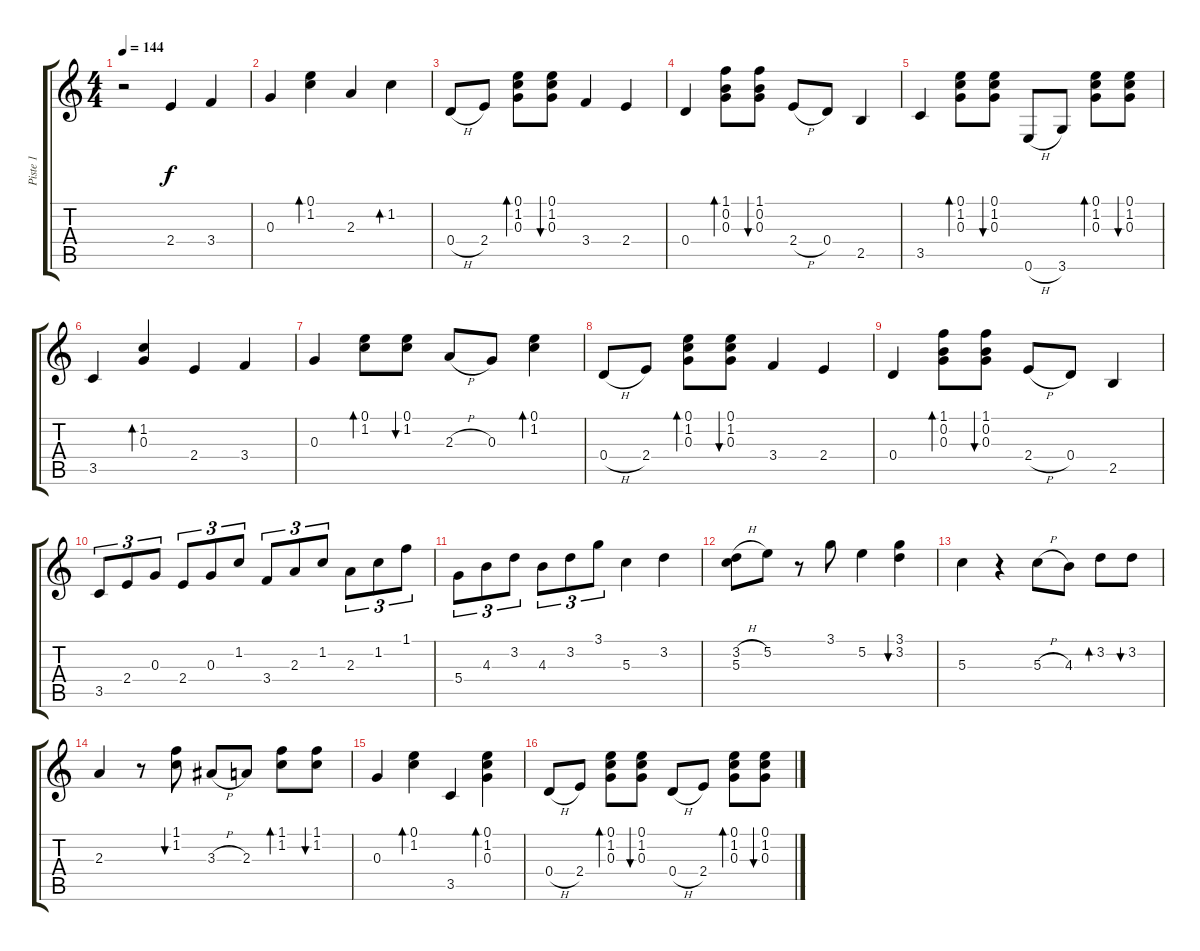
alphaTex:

\track ("Piste 1" "Piste 1") {instrument acousticguitarnylon}
\staff {score tabs}
\tuning (E4 B3 G3 D3 A2 E2) {hide}
\ts (4 4)
\tempo 144
\clef g2
\ks c
r.2{dy f instrument acousticguitarnylon} 2.4.4 3.4.4 |
0.3.4 (0.1 1.2).4{bd 60} 2.3.4 1.2.4{bd 60} |
0.4{h}.8 2.4.8 (0.1 1.2 0.3).8{bd 60} (0.1 1.2 0.3).8{bu 60} 3.4.4 2.4.4 |
0.4.4 (1.1 0.2 0.3).8{bd 60} (1.1 0.2 0.3).8{bu 60} 2.4{h}.8 0.4.8 2.5.4 |
3.5.4 (0.1 1.2 0.3).8{bd 60} (0.1 1.2 0.3).8{bu 60} 0.6{h}.8 3.6.8 (0.1 1.2 0.3).8{bd 60} (0.1 1.2 0.3).8{bu 60} |
3.5.4 (1.2 0.3).4{bd 60} 2.4.4 3.4.4 |
0.3.4 (0.1 1.2).8{bd 60} (0.1 1.2).8{bu 60} 2.3{h}.8 0.3.8 (0.1 1.2).4{bd 60} |
0.4{h}.8 2.4.8 (0.1 1.2 0.3).8{bd 60} (0.1 1.2 0.3).8{bu 60} 3.4.4 2.4.4 |
0.4.4 (1.1 0.2 0.3).8{bd 60} (1.1 0.2 0.3).8{bu 60} 2.4{h}.8 0.4.8 2.5.4 |
3.5.8{tu (3 2)} 2.4.8{tu (3 2)} 0.3.8{tu (3 2)} 2.4.8{tu (3 2)} 0.3.8{tu (3 2)} 1.2.8{tu (3 2)} 3.4.8{tu (3 2)} 2.3.8{tu (3 2)} 1.2.8{tu (3 2)} 2.3.8{tu (3 2)} 1.2.8{tu (3 2)} 1.1.8{tu (3 2)} |
5.4.8{tu (3 2)} 4.3.8{tu (3 2)} 3.2.8{tu (3 2)} 4.3.8{tu (3 2)} 3.2.8{tu (3 2)} 3.1.8{tu (3 2)} 5.3.4 3.2.4 |
(3.2{h} 5.3).8 5.2.8 r.8 3.1.8 5.2.4 (3.1 3.2).4{bu 60} |
5.3.4 r.4 5.3{h}.8 4.3.8 3.2.8{bd 60} 3.2.8{bu 60} |
2.3.4 r.8 (1.1 1.2).8{bu 60} 3.3{h}.8 2.3.8 (1.1 1.2).8{bd 60} (1.1 1.2).8{bu 60} |
0.3.4 (0.1 1.2).4{bd 60} 3.5.4 (0.1 1.2 0.3).4{bd 60} |
0.4{h}.8 2.4.8 (0.1 1.2 0.3).8{bd 60} (0.1 1.2 0.3).8{bu 60} 0.4{h}.8 2.4.8 (0.1 1.2 0.3).8{bd 60} (0.1 1.2 0.3).8{bu 60}
